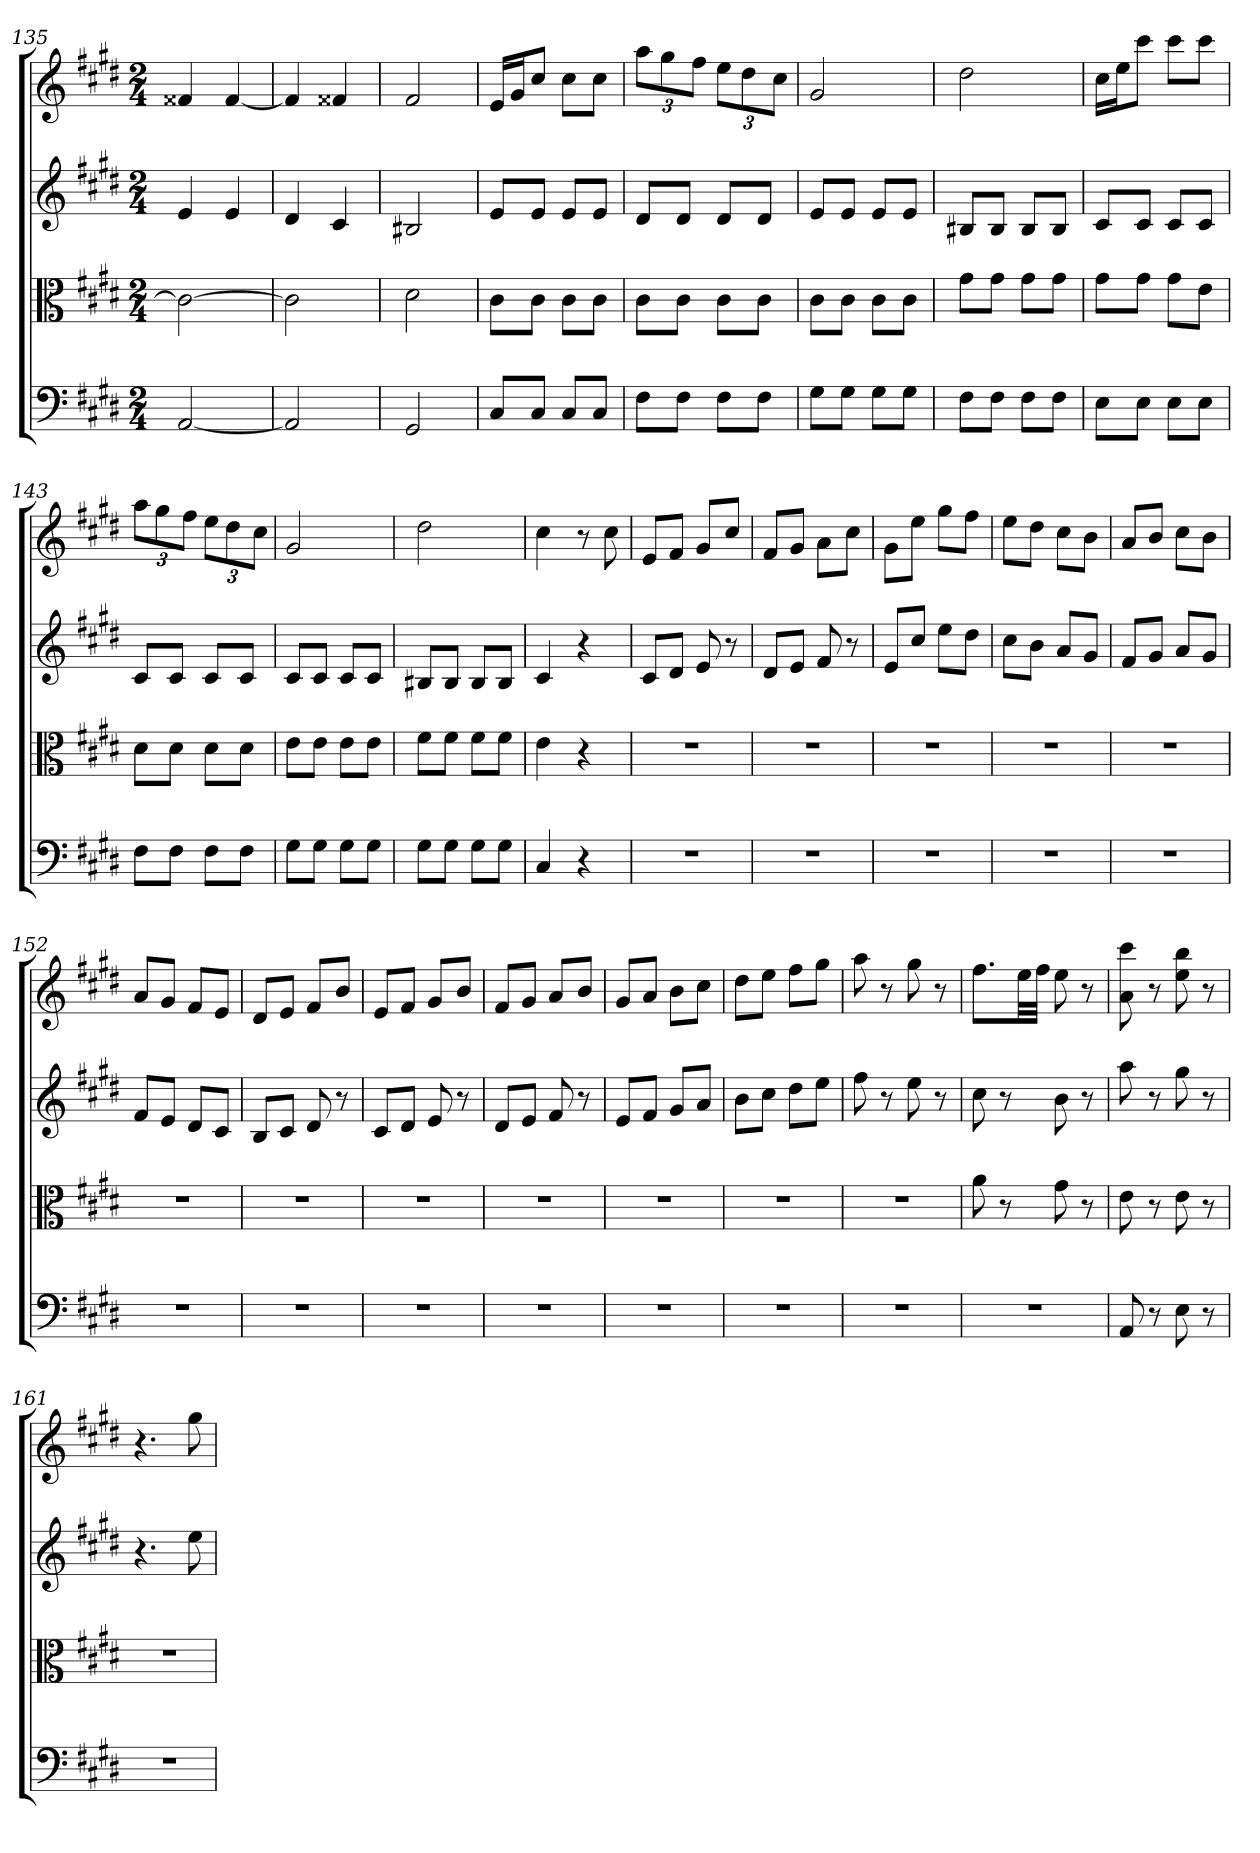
**kern	**kern	**kern	**kern
*part4	*part3	*part2	*part1
*staff4	*staff3	*staff2	*staff1
*clefF4	*clefC3	*	*
*k[f#c#g#d#]	*k[f#c#g#d#]	*k[f#c#g#d#]	*k[f#c#g#d#]
*E:	*E:	*E:	*E:
*M2/4	*M2/4	*M2/4	*M2/4
=135	=135	=135	=135
[2AA	2c#_	4e	4f##X
.	.	4e	[4f##
=136	=136	=136	=136
2AA]	2c#]	4d#	4f##]
.	.	4c#	4f##X
=137	=137	=137	=137
2GG#	2d#	2B#X	2f#
=138	=138	=138	=138
8C#/L	8c#\L	8eL	16eLL
.	.	.	16g#J
8C#/J	8c#\J	8eJ	8cc#J
8C#/L	8c#\L	8eL	8cc#L
8C#/J	8c#\J	8eJ	8cc#J
=139	=139	=139	=139
8F#\L	8c#\L	8d#L	12aaL
.	.	.	12gg#
8F#\J	8c#\J	8d#J	.
.	.	.	12ff#J
8F#\L	8c#\L	8d#L	12eeL
.	.	.	12dd#
8F#\J	8c#\J	8d#J	.
.	.	.	12cc#J
=140	=140	=140	=140
8G#\L	8c#\L	8eL	2g#
8G#\J	8c#\J	8eJ	.
8G#\L	8c#\L	8eL	.
8G#\J	8c#\J	8eJ	.
=141	=141	=141	=141
8F#\L	8g#\L	8B#XL	2dd#
8F#\J	8g#\J	8B#J	.
8F#\L	8g#\L	8B#L	.
8F#\J	8g#\J	8B#J	.
=142	=142	=142	=142
8E\L	8g#\L	8c#L	16cc#LL
.	.	.	16eeJ
8E\J	8g#\J	8c#J	8ccc#J
8E\L	8g#\L	8c#L	8ccc#L
8E\J	8e\J	8c#J	8ccc#J
=143	=143	=143	=143
8F#\L	8d#\L	8c#L	12aaL
.	.	.	12gg#
8F#\J	8d#\J	8c#J	.
.	.	.	12ff#J
8F#\L	8d#\L	8c#L	12eeL
.	.	.	12dd#
8F#\J	8d#\J	8c#J	.
.	.	.	12cc#J
=144	=144	=144	=144
8G#\L	8e\L	8c#L	2g#
8G#\J	8e\J	8c#J	.
8G#\L	8e\L	8c#L	.
8G#\J	8e\J	8c#J	.
=145	=145	=145	=145
8G#\L	8f#\L	8B#XL	2dd#
8G#\J	8f#\J	8B#J	.
8G#\L	8f#\L	8B#L	.
8G#\J	8f#\J	8B#J	.
=146	=146	=146	=146
4C#	4e	4c#	4cc#
4r	4r	4r	8r
.	.	.	8cc#
=147	=147	=147	=147
2r	2r	8c#L	8eL
.	.	8d#J	8f#J
.	.	8e	8g#L
.	.	8r	8cc#J
=148	=148	=148	=148
2r	2r	8d#L	8f#L
.	.	8eJ	8g#J
.	.	8f#	8aL
.	.	8r	8cc#J
=149	=149	=149	=149
2r	2r	8eL	8g#L
.	.	8cc#J	8eeJ
.	.	8eeL	8gg#L
.	.	8dd#J	8ff#J
=150	=150	=150	=150
2r	2r	8cc#L	8eeL
.	.	8bJ	8dd#J
.	.	8aL	8cc#L
.	.	8g#J	8bJ
=151	=151	=151	=151
2r	2r	8f#L	8aL
.	.	8g#J	8bJ
.	.	8aL	8cc#L
.	.	8g#J	8bJ
=152	=152	=152	=152
2r	2r	8f#L	8aL
.	.	8eJ	8g#J
.	.	8d#L	8f#L
.	.	8c#J	8eJ
=153	=153	=153	=153
2r	2r	8BL	8d#L
.	.	8c#J	8eJ
.	.	8d#	8f#L
.	.	8r	8bJ
=154	=154	=154	=154
2r	2r	8c#L	8eL
.	.	8d#J	8f#J
.	.	8e	8g#L
.	.	8r	8bJ
=155	=155	=155	=155
2r	2r	8d#L	8f#L
.	.	8eJ	8g#J
.	.	8f#	8aL
.	.	8r	8bJ
=156	=156	=156	=156
2r	2r	8eL	8g#L
.	.	8f#J	8aJ
.	.	8g#L	8bL
.	.	8aJ	8cc#J
=157	=157	=157	=157
2r	2r	8bL	8dd#L
.	.	8cc#J	8eeJ
.	.	8dd#L	8ff#L
.	.	8eeJ	8gg#J
=158	=158	=158	=158
2r	2r	8ff#	8aa
.	.	8r	8r
.	.	8ee	8gg#
.	.	8r	8r
=159	=159	=159	=159
2r	8a	8cc#	8.ff#L
.	8r	8r	.
.	.	.	32eeLL
.	.	.	32ff#JJJ
.	8g#	8b	8ee
.	8r	8r	8r
=160	=160	=160	=160
8AA	8e	8aa	8a 8ccc#
8r	8r	8r	8r
8E	8e	8gg#	8ee 8bb
8r	8r	8r	8r
=161	=161	=161	=161
2r	2r	4.r	4.r
.	.	8ee	8gg#
=	=	=	=
*-	*-	*-	*-
